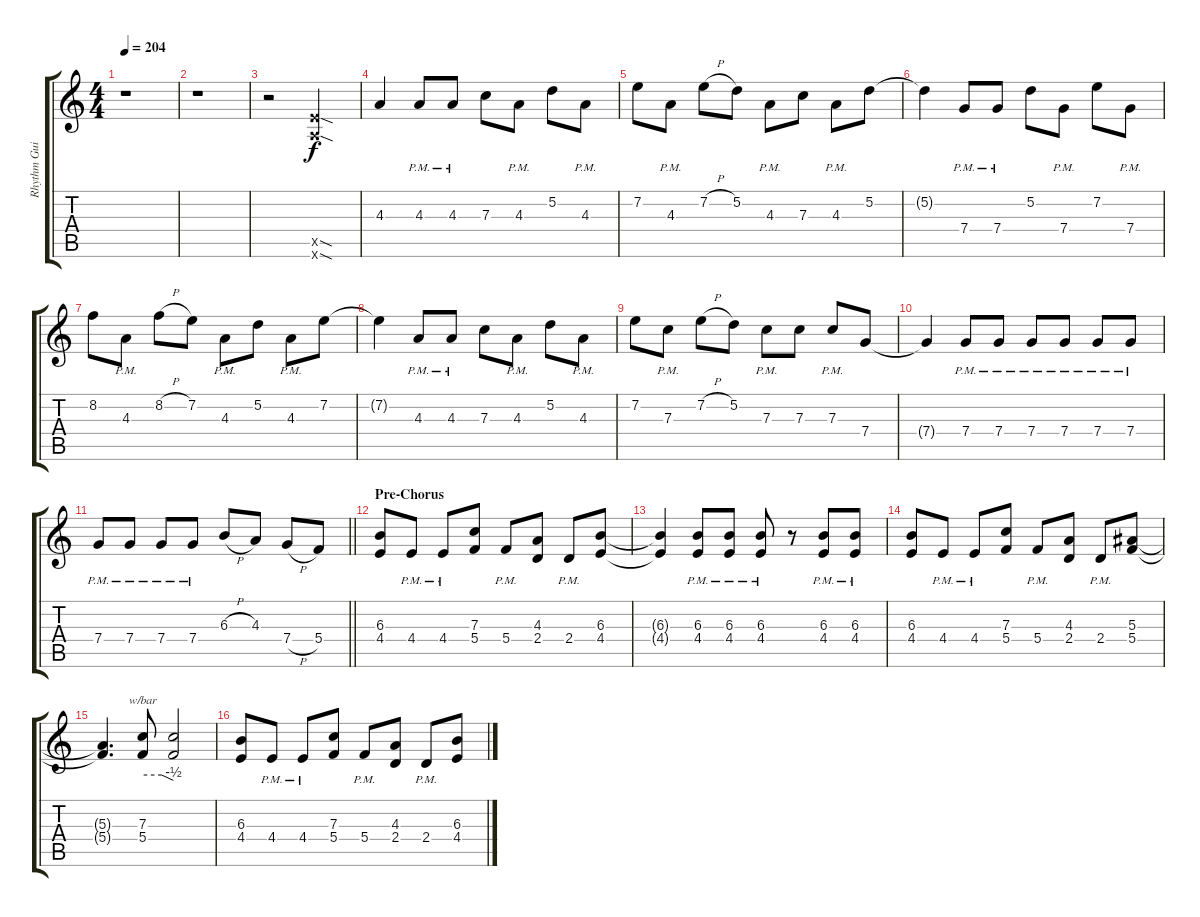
\track ("Rhythm Guitar II" "Rhythm Gui") {instrument overdrivenguitar}
\staff {score tabs}
\tuning (D4 A3 F3 C3 G2 D2) {hide}
\ts (4 4)
\tempo 204
\clef g2
\ks c
r.1{dy f} |
r.1 |
r.2 (9.5{sod x} 7.6{sod x}).2 |
4.3.4 4.3{pm}.8 4.3{pm}.8 7.3.8 4.3{pm}.8 5.2.8 4.3{pm}.8 |
7.2.8 4.3{pm}.8 7.2{h}.8 5.2.8 4.3{pm}.8 7.3.8 4.3{pm}.8 5.2.8 |
5.2{t}.4 7.4{pm}.8 7.4{pm}.8 5.2.8 7.4{pm}.8 7.2.8 7.4{pm}.8 |
8.2.8 4.3{pm}.8 8.2{h}.8 7.2.8 4.3{pm}.8 5.2.8 4.3{pm}.8 7.2.8 |
7.2{t}.4 4.3{pm}.8 4.3{pm}.8 7.3.8 4.3{pm}.8 5.2.8 4.3{pm}.8 |
7.2.8 7.3{pm}.8 7.2{h}.8 5.2.8 7.3{pm}.8 7.3.8 7.3{pm}.8 7.4.8 |
7.4{t}.4 7.4{pm}.8 7.4{pm}.8 7.4{pm}.8 7.4{pm}.8 7.4{pm}.8 7.4{pm}.8 |
\barLineRight lightlight
7.4{pm}.8 7.4{pm}.8 7.4{pm}.8 7.4{pm}.8 6.3{h}.8 4.3.8 7.4{h}.8 5.4.8 |
\section ("" "Pre-Chorus")
(6.3 4.4).8 4.4{pm}.8 4.4{pm}.8 (7.3 5.4).8 5.4{pm}.8 (4.3 2.4).8 2.4{pm}.8 (6.3 4.4).8 |
(6.3{t} 4.4{t}).4 (6.3{pm} 4.4{pm}).8 (6.3{pm} 4.4{pm}).8 (6.3{pm} 4.4{pm}).8 r.8 (6.3{pm} 4.4{pm}).8 (6.3{pm} 4.4{pm}).8 |
(6.3 4.4).8 4.4{pm}.8 4.4{pm}.8 (7.3 5.4).8 5.4{pm}.8 (4.3 2.4).8 2.4{pm}.8 (5.3 5.4).8 |
(5.3{t} 5.4{t}).4{d} (7.3 5.4).8{tbe (custom default 0 0 37 0 60 -2)} (7.3{t} 5.4{t}).2 |
(6.3 4.4).8 4.4{pm}.8 4.4{pm}.8 (7.3 5.4).8 5.4{pm}.8 (4.3 2.4).8 2.4{pm}.8 (6.3 4.4).8
